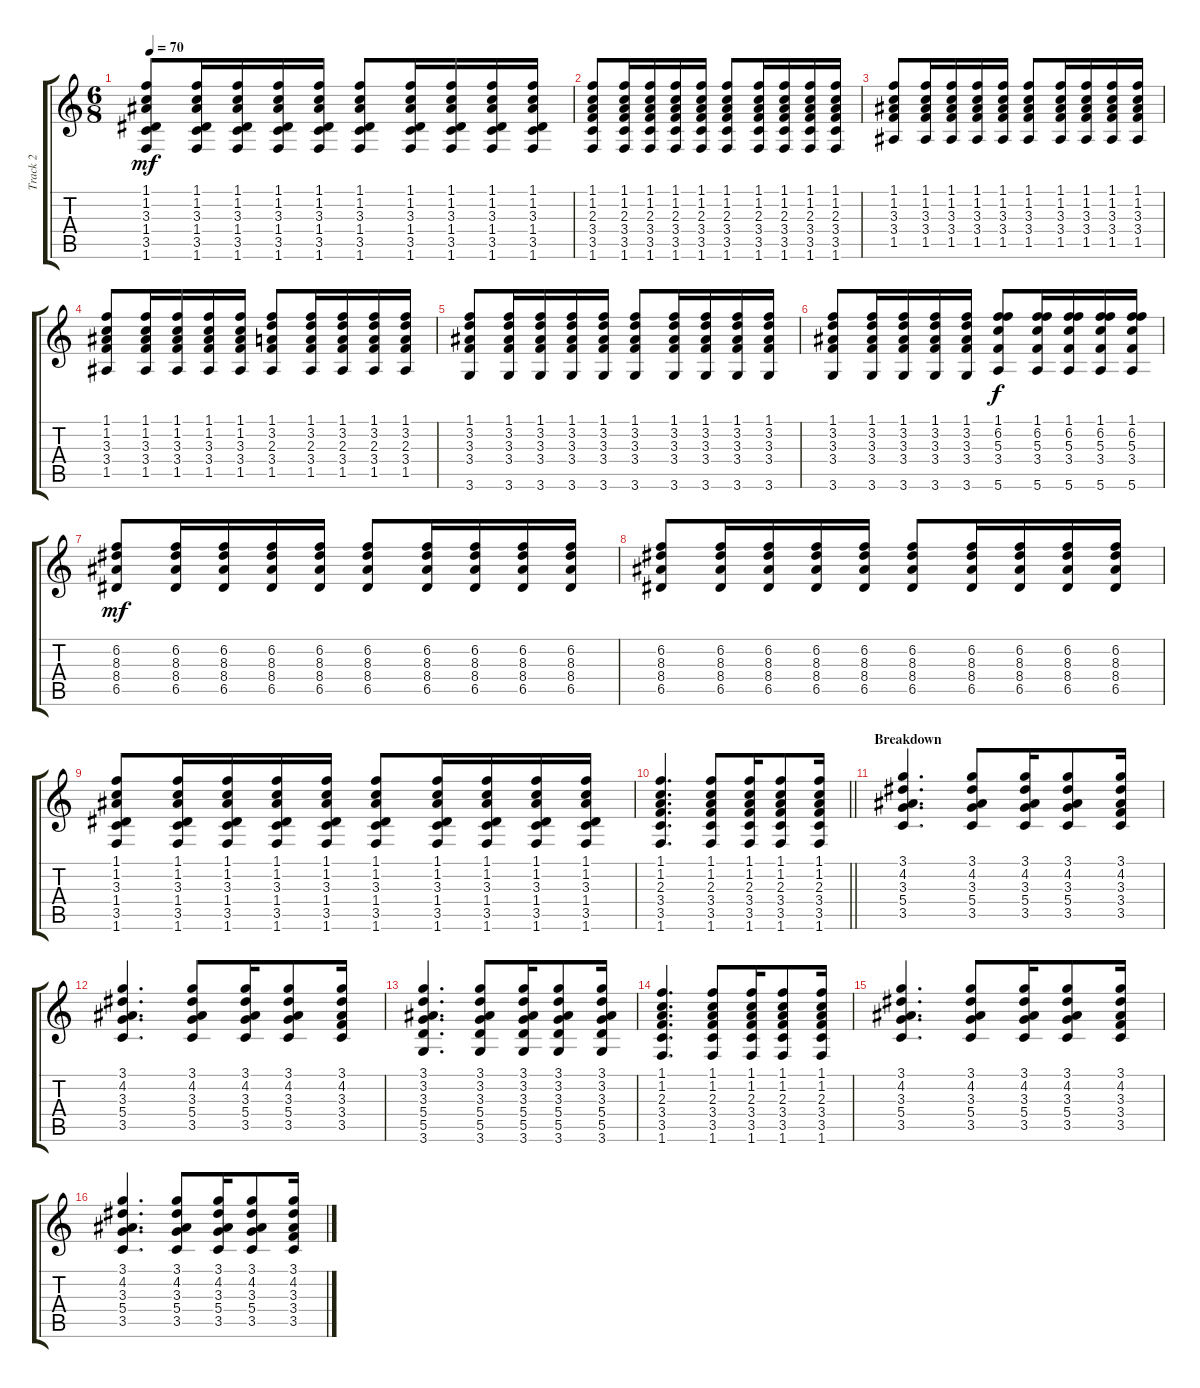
\track ("Track 2" "Track 2") {instrument acousticguitarsteel}
\staff {score tabs}
\tuning (E4 B3 G3 D3 A2 E2) {hide}
\ts (6 8)
\tempo 70
\clef g2
\ks c
(1.1 1.2 3.3 1.4 3.5 1.6).8{dy mf} (1.1 1.2 3.3 1.4 3.5 1.6).16 (1.1 1.2 3.3 1.4 3.5 1.6).16 (1.1 1.2 3.3 1.4 3.5 1.6).16 (1.1 1.2 3.3 1.4 3.5 1.6).16 (1.1 1.2 3.3 1.4 3.5 1.6).8 (1.1 1.2 3.3 1.4 3.5 1.6).16 (1.1 1.2 3.3 1.4 3.5 1.6).16 (1.1 1.2 3.3 1.4 3.5 1.6).16 (1.1 1.2 3.3 1.4 3.5 1.6).16 |
(1.1 1.2 2.3 3.4 3.5 1.6).8 (1.1 1.2 2.3 3.4 3.5 1.6).16 (1.1 1.2 2.3 3.4 3.5 1.6).16 (1.1 1.2 2.3 3.4 3.5 1.6).16 (1.1 1.2 2.3 3.4 3.5 1.6).16 (1.1 1.2 2.3 3.4 3.5 1.6).8 (1.1 1.2 2.3 3.4 3.5 1.6).16 (1.1 1.2 2.3 3.4 3.5 1.6).16 (1.1 1.2 2.3 3.4 3.5 1.6).16 (1.1 1.2 2.3 3.4 3.5 1.6).16 |
(1.1 1.2 3.3 3.4 1.5).8 (1.1 1.2 3.3 3.4 1.5).16 (1.1 1.2 3.3 3.4 1.5).16 (1.1 1.2 3.3 3.4 1.5).16 (1.1 1.2 3.3 3.4 1.5).16 (1.1 1.2 3.3 3.4 1.5).8 (1.1 1.2 3.3 3.4 1.5).16 (1.1 1.2 3.3 3.4 1.5).16 (1.1 1.2 3.3 3.4 1.5).16 (1.1 1.2 3.3 3.4 1.5).16 |
(1.1 1.2 3.3 3.4 1.5).8 (1.1 1.2 3.3 3.4 1.5).16 (1.1 1.2 3.3 3.4 1.5).16 (1.1 1.2 3.3 3.4 1.5).16 (1.1 1.2 3.3 3.4 1.5).16 (1.1 3.2 2.3 3.4 1.5).8 (1.1 3.2 2.3 3.4 1.5).16 (1.1 3.2 2.3 3.4 1.5).16 (1.1 3.2 2.3 3.4 1.5).16 (1.1 3.2 2.3 3.4 1.5).16 |
(1.1 3.2 3.3 3.4 3.6).8 (1.1 3.2 3.3 3.4 3.6).16 (1.1 3.2 3.3 3.4 3.6).16 (1.1 3.2 3.3 3.4 3.6).16 (1.1 3.2 3.3 3.4 3.6).16 (1.1 3.2 3.3 3.4 3.6).8 (1.1 3.2 3.3 3.4 3.6).16 (1.1 3.2 3.3 3.4 3.6).16 (1.1 3.2 3.3 3.4 3.6).16 (1.1 3.2 3.3 3.4 3.6).16 |
(1.1 3.2 3.3 3.4 3.6).8 (1.1 3.2 3.3 3.4 3.6).16 (1.1 3.2 3.3 3.4 3.6).16 (1.1 3.2 3.3 3.4 3.6).16 (1.1 3.2 3.3 3.4 3.6).16 (1.1 6.2 5.3 3.4 5.6).8{dy f} (1.1 6.2 5.3 3.4 5.6).16 (1.1 6.2 5.3 3.4 5.6).16 (1.1 6.2 5.3 3.4 5.6).16 (1.1 6.2 5.3 3.4 5.6).16 |
(6.2 8.3 8.4 6.5).8{dy mf} (6.2 8.3 8.4 6.5).16 (6.2 8.3 8.4 6.5).16 (6.2 8.3 8.4 6.5).16 (6.2 8.3 8.4 6.5).16 (6.2 8.3 8.4 6.5).8 (6.2 8.3 8.4 6.5).16 (6.2 8.3 8.4 6.5).16 (6.2 8.3 8.4 6.5).16 (6.2 8.3 8.4 6.5).16 |
(6.2 8.3 8.4 6.5).8 (6.2 8.3 8.4 6.5).16 (6.2 8.3 8.4 6.5).16 (6.2 8.3 8.4 6.5).16 (6.2 8.3 8.4 6.5).16 (6.2 8.3 8.4 6.5).8 (6.2 8.3 8.4 6.5).16 (6.2 8.3 8.4 6.5).16 (6.2 8.3 8.4 6.5).16 (6.2 8.3 8.4 6.5).16 |
(1.1 1.2 3.3 1.4 3.5 1.6).8 (1.1 1.2 3.3 1.4 3.5 1.6).16 (1.1 1.2 3.3 1.4 3.5 1.6).16 (1.1 1.2 3.3 1.4 3.5 1.6).16 (1.1 1.2 3.3 1.4 3.5 1.6).16 (1.1 1.2 3.3 1.4 3.5 1.6).8 (1.1 1.2 3.3 1.4 3.5 1.6).16 (1.1 1.2 3.3 1.4 3.5 1.6).16 (1.1 1.2 3.3 1.4 3.5 1.6).16 (1.1 1.2 3.3 1.4 3.5 1.6).16 |
\barLineRight lightlight
(1.1 1.2 2.3 3.4 3.5 1.6).4{d} (1.1 1.2 2.3 3.4 3.5 1.6).8 (1.1 1.2 2.3 3.4 3.5 1.6).16 (1.1 1.2 2.3 3.4 3.5 1.6).8 (1.1 1.2 2.3 3.4 3.5 1.6).16 |
\section ("" "Breakdown")
(3.1 4.2 3.3 5.4 3.5).4{d} (3.1 4.2 3.3 5.4 3.5).8 (3.1 4.2 3.3 5.4 3.5).16 (3.1 4.2 3.3 5.4 3.5).8 (3.1 4.2 3.3 3.4 3.5).16 |
(3.1 4.2 3.3 5.4 3.5).4{d} (3.1 4.2 3.3 5.4 3.5).8 (3.1 4.2 3.3 5.4 3.5).16 (3.1 4.2 3.3 5.4 3.5).8 (3.1 4.2 3.3 3.4 3.5).16 |
(3.1 3.2 3.3 5.4 5.5 3.6).4{d} (3.1 3.2 3.3 5.4 5.5 3.6).8 (3.1 3.2 3.3 5.4 5.5 3.6).16 (3.1 3.2 3.3 5.4 5.5 3.6).8 (3.1 3.2 3.3 5.4 5.5 3.6).16 |
(1.1 1.2 2.3 3.4 3.5 1.6).4{d} (1.1 1.2 2.3 3.4 3.5 1.6).8 (1.1 1.2 2.3 3.4 3.5 1.6).16 (1.1 1.2 2.3 3.4 3.5 1.6).8 (1.1 1.2 2.3 3.4 3.5 1.6).16 |
(3.1 4.2 3.3 5.4 3.5).4{d} (3.1 4.2 3.3 5.4 3.5).8 (3.1 4.2 3.3 5.4 3.5).16 (3.1 4.2 3.3 5.4 3.5).8 (3.1 4.2 3.3 3.4 3.5).16 |
(3.1 4.2 3.3 5.4 3.5).4{d} (3.1 4.2 3.3 5.4 3.5).8 (3.1 4.2 3.3 5.4 3.5).16 (3.1 4.2 3.3 5.4 3.5).8 (3.1 4.2 3.3 3.4 3.5).16
